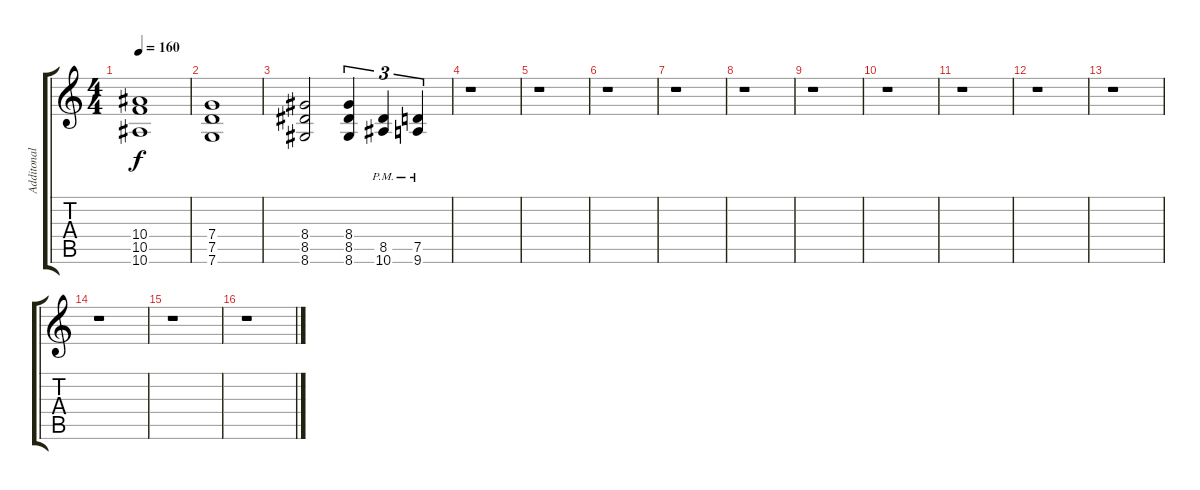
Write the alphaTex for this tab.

\track ("Additonal Guitar" "Additonal ") {instrument overdrivenguitar}
\staff {score tabs}
\tuning (D4 A3 F3 C3 G2 C2) {hide}
\ts (4 4)
\tempo 160
\clef g2
\ks c
(10.4 10.5 10.6).1{dy f} |
(7.4 7.5 7.6).1 |
(8.4 8.5 8.6).2 (8.4 8.5 8.6).4{tu (3 2)} (8.5{pm} 10.6{pm}).4{tu (3 2)} (7.5{pm} 9.6{pm}).4{tu (3 2)} |
r.1 |
r.1 |
r.1 |
r.1 |
r.1 |
r.1 |
r.1 |
r.1 |
r.1 |
r.1 |
r.1 |
r.1 |
r.1
